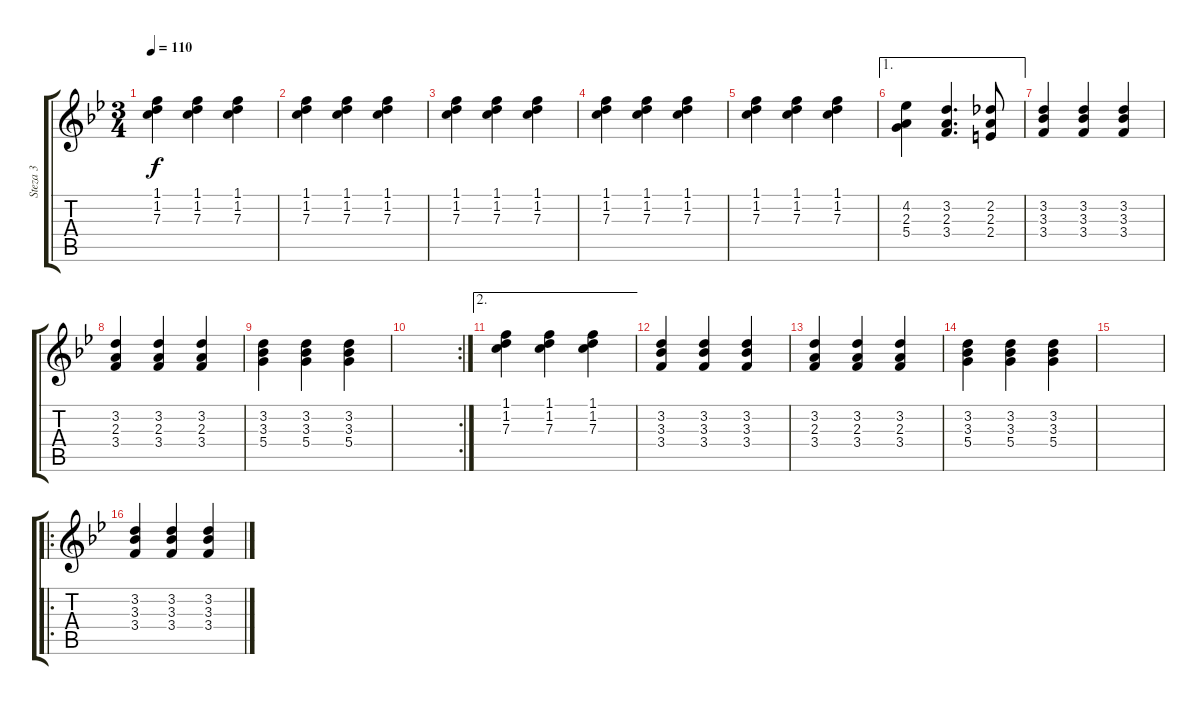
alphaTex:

\track ("Steza 3" "Steza 3") {instrument acousticguitarsteel}
\staff {score tabs}
\tuning (E4 B3 G3 D3 A2 E2) {hide}
\ts (3 4)
\tempo 110
\clef g2
\ks bb
(1.1 1.2 7.3).4{dy f} (1.1 1.2 7.3).4 (1.1 1.2 7.3).4 |
(1.1 1.2 7.3).4 (1.1 1.2 7.3).4 (1.1 1.2 7.3).4 |
(1.1 1.2 7.3).4 (1.1 1.2 7.3).4 (1.1 1.2 7.3).4 |
(1.1 1.2 7.3).4 (1.1 1.2 7.3).4 (1.1 1.2 7.3).4 |
(1.1 1.2 7.3).4 (1.1 1.2 7.3).4 (1.1 1.2 7.3).4 |
\ae 1
(4.2 2.3 5.4).4 (3.2 2.3 3.4).4{d} (2.2 2.3 2.4).8 |
(3.2 3.3 3.4).4 (3.2 3.3 3.4).4 (3.2 3.3 3.4).4 |
(3.2 2.3 3.4).4 (3.2 2.3 3.4).4 (3.2 2.3 3.4).4 |
(3.2 3.3 5.4).4 (3.2 3.3 5.4).4 (3.2 3.3 5.4).4 |
\rc 2
|
\ae 2
(1.1 1.2 7.3).4 (1.1 1.2 7.3).4 (1.1 1.2 7.3).4 |
(3.2 3.3 3.4).4 (3.2 3.3 3.4).4 (3.2 3.3 3.4).4 |
(3.2 2.3 3.4).4 (3.2 2.3 3.4).4 (3.2 2.3 3.4).4 |
(3.2 3.3 5.4).4 (3.2 3.3 5.4).4 (3.2 3.3 5.4).4 |
|
\ro
(3.2 3.3 3.4).4 (3.2 3.3 3.4).4 (3.2 3.3 3.4).4
